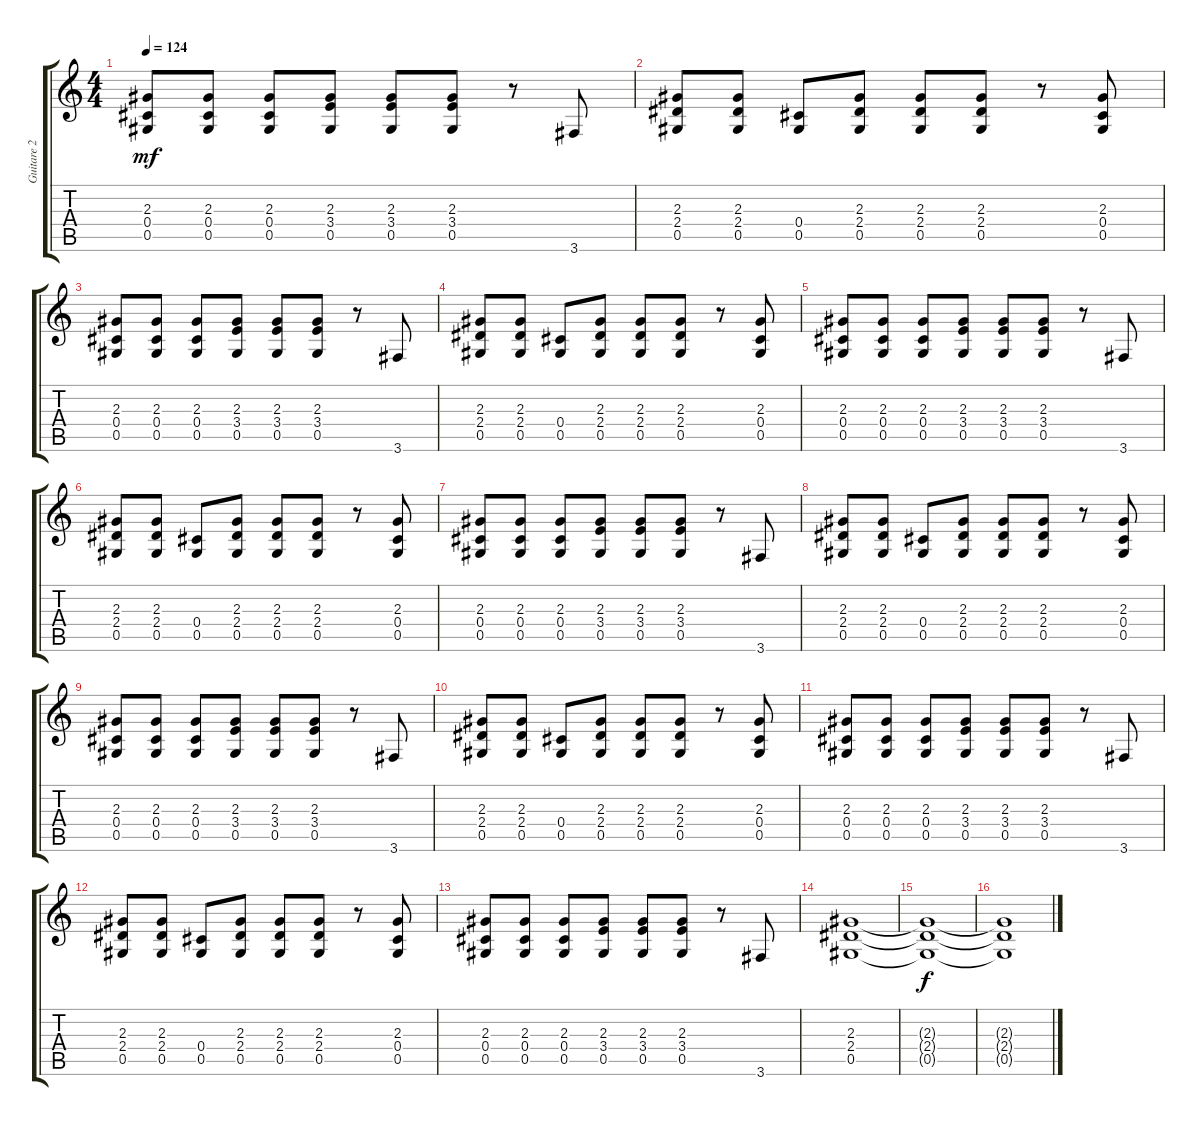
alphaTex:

\track ("Guitare 2" "Guitare 2") {instrument distortionguitar}
\staff {score tabs}
\tuning (Eb4 Bb3 Gb3 Db3 Ab2 Eb2) {hide}
\ts (4 4)
\tempo 124
\clef g2
\ks c
(2.3 0.4 0.5).8{dy mf} (2.3 0.4 0.5).8 (2.3 0.4 0.5).8 (2.3 3.4 0.5).8 (2.3 3.4 0.5).8 (2.3 3.4 0.5).8 r.8 3.6.8 |
(2.3 2.4 0.5).8 (2.3 2.4 0.5).8 (0.4 0.5).8 (2.3 2.4 0.5).8 (2.3 2.4 0.5).8 (2.3 2.4 0.5).8 r.8 (2.3 0.4 0.5).8 |
(2.3 0.4 0.5).8 (2.3 0.4 0.5).8 (2.3 0.4 0.5).8 (2.3 3.4 0.5).8 (2.3 3.4 0.5).8 (2.3 3.4 0.5).8 r.8 3.6.8 |
(2.3 2.4 0.5).8 (2.3 2.4 0.5).8 (0.4 0.5).8 (2.3 2.4 0.5).8 (2.3 2.4 0.5).8 (2.3 2.4 0.5).8 r.8 (2.3 0.4 0.5).8 |
(2.3 0.4 0.5).8 (2.3 0.4 0.5).8 (2.3 0.4 0.5).8 (2.3 3.4 0.5).8 (2.3 3.4 0.5).8 (2.3 3.4 0.5).8 r.8 3.6.8 |
(2.3 2.4 0.5).8 (2.3 2.4 0.5).8 (0.4 0.5).8 (2.3 2.4 0.5).8 (2.3 2.4 0.5).8 (2.3 2.4 0.5).8 r.8 (2.3 0.4 0.5).8 |
(2.3 0.4 0.5).8 (2.3 0.4 0.5).8 (2.3 0.4 0.5).8 (2.3 3.4 0.5).8 (2.3 3.4 0.5).8 (2.3 3.4 0.5).8 r.8 3.6.8 |
(2.3 2.4 0.5).8 (2.3 2.4 0.5).8 (0.4 0.5).8 (2.3 2.4 0.5).8 (2.3 2.4 0.5).8 (2.3 2.4 0.5).8 r.8 (2.3 0.4 0.5).8 |
(2.3 0.4 0.5).8 (2.3 0.4 0.5).8 (2.3 0.4 0.5).8 (2.3 3.4 0.5).8 (2.3 3.4 0.5).8 (2.3 3.4 0.5).8 r.8 3.6.8 |
(2.3 2.4 0.5).8 (2.3 2.4 0.5).8 (0.4 0.5).8 (2.3 2.4 0.5).8 (2.3 2.4 0.5).8 (2.3 2.4 0.5).8 r.8 (2.3 0.4 0.5).8 |
(2.3 0.4 0.5).8 (2.3 0.4 0.5).8 (2.3 0.4 0.5).8 (2.3 3.4 0.5).8 (2.3 3.4 0.5).8 (2.3 3.4 0.5).8 r.8 3.6.8 |
(2.3 2.4 0.5).8 (2.3 2.4 0.5).8 (0.4 0.5).8 (2.3 2.4 0.5).8 (2.3 2.4 0.5).8 (2.3 2.4 0.5).8 r.8 (2.3 0.4 0.5).8 |
(2.3 0.4 0.5).8 (2.3 0.4 0.5).8 (2.3 0.4 0.5).8 (2.3 3.4 0.5).8 (2.3 3.4 0.5).8 (2.3 3.4 0.5).8 r.8 3.6.8 |
(2.3 2.4 0.5).1 |
(2.3{t} 2.4{t} 0.5{t}).1{dy f} |
(2.3{t} 2.4{t} 0.5{t}).1
